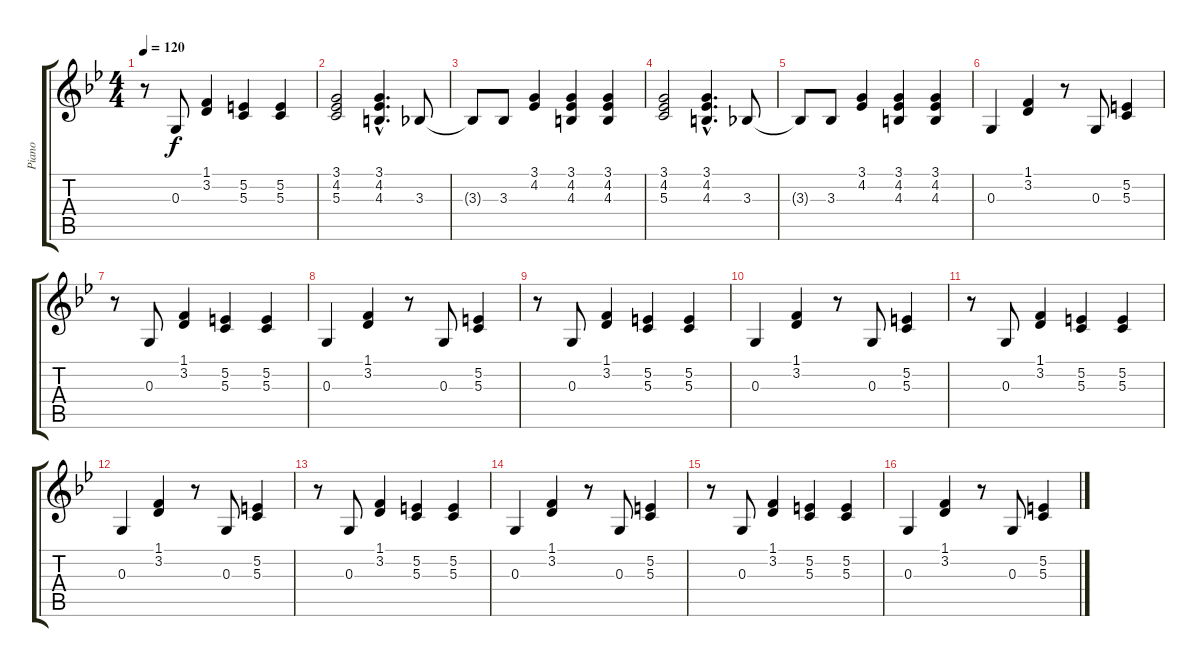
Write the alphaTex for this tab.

\track ("Piano" "Piano") {instrument electricpiano1}
\staff {score tabs}
\tuning (E4 B3 G3 D3 A2 E2) {hide}
\ts (4 4)
\tempo 120
\clef g2
\ks bb
r.8{dy f} 0.3.8 (1.1 3.2).4 (5.2 5.3).4 (5.2 5.3).4 |
(3.1 4.2 5.3).2 (3.1{hac} 4.2{hac} 4.3{hac}).4{d} 3.3.8 |
3.3{t}.8 3.3.8 (3.1 4.2).4 (3.1 4.2 4.3).4 (3.1 4.2 4.3).4 |
(3.1 4.2 5.3).2 (3.1{hac} 4.2{hac} 4.3{hac}).4{d} 3.3.8 |
3.3{t}.8 3.3.8 (3.1 4.2).4 (3.1 4.2 4.3).4 (3.1 4.2 4.3).4 |
0.3.4 (1.1 3.2).4 r.8 0.3.8 (5.2 5.3).4 |
r.8 0.3.8 (1.1 3.2).4 (5.2 5.3).4 (5.2 5.3).4 |
0.3.4 (1.1 3.2).4 r.8 0.3.8 (5.2 5.3).4 |
r.8 0.3.8 (1.1 3.2).4 (5.2 5.3).4 (5.2 5.3).4 |
0.3.4 (1.1 3.2).4 r.8 0.3.8 (5.2 5.3).4 |
r.8 0.3.8 (1.1 3.2).4 (5.2 5.3).4 (5.2 5.3).4 |
0.3.4 (1.1 3.2).4 r.8 0.3.8 (5.2 5.3).4 |
r.8 0.3.8 (1.1 3.2).4 (5.2 5.3).4 (5.2 5.3).4 |
0.3.4 (1.1 3.2).4 r.8 0.3.8 (5.2 5.3).4 |
r.8 0.3.8 (1.1 3.2).4 (5.2 5.3).4 (5.2 5.3).4 |
0.3.4 (1.1 3.2).4 r.8 0.3.8 (5.2 5.3).4
